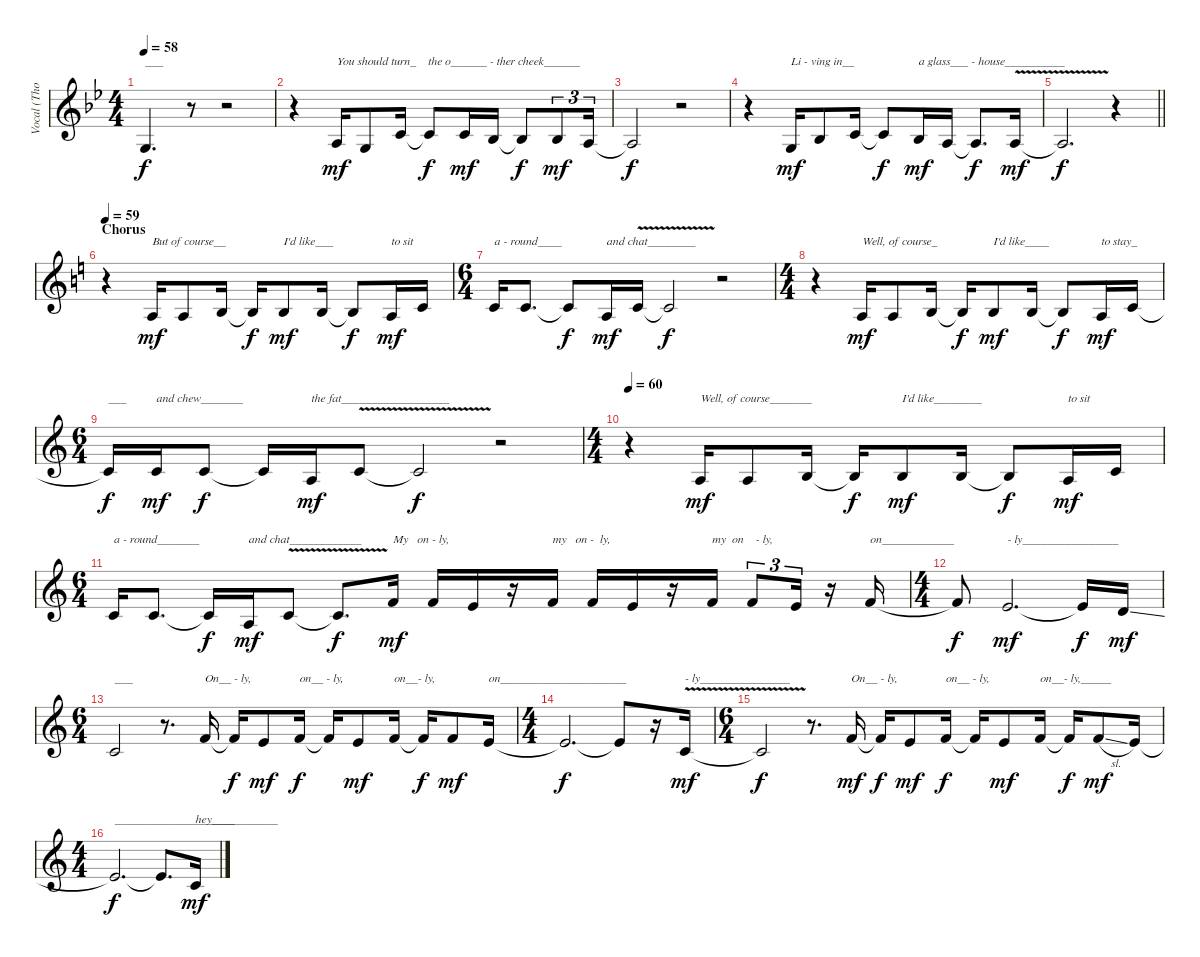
\track ("Vocal (Thom Yorke)" "Vocal (Tho") {instrument altosax}
\staff {score}
\tuning (E4 B3 G3 D3 A2 E2) {hide}
\ts (4 4)
\tempo 58
\clef g2
\ks gminor
0.3{t}.4{d txt "___" dy f} r.8 r.2 |
r.4 2.3.16{txt "You should turn_    the o______ - ther cheek______" dy mf} 0.3.8 1.2.16 1.2{t}.8{dy f} 1.2.16{dy mf} 3.3.16 3.3{t}.8{dy f beam merge} 3.3.8{tu (3 2) dy mf} 2.3.16{tu (3 2)} |
2.3{t}.2{dy f} r.2 |
r.4 0.3.16{txt "Li - ving in__" dy mf} 3.3.8 1.2.16 1.2{t}.8{dy f} 3.3.16{txt "a glass___ - house__________" dy mf} 2.3.16 2.3{t}.8{d dy f beam merge} 2.3{v}.16{dy mf} |
\barLineRight lightlight
2.3{t}.2{d dy f} r.4 |
\section ("" "Chorus")
\tempo 59
\ks aminor
r.4 2.3.16{txt "But of course__" dy mf} 2.3.8 0.2.16 0.2{t}.16{dy f} 0.2.8{txt "I'd like___" dy mf} 0.2.16 0.2{t}.8{dy f beam merge} 2.3.16{txt "to sit" dy mf} 1.2.16 |
\ts (6 4)
1.2.16{txt "a - round____"} 1.2.8{d beam split} 1.2{t}.8{dy f} 2.3.16{txt "and chat________" dy mf} 1.2{v}.16 1.2{t}.2{dy f} r.2 |
\ts (4 4)
r.4 2.3.16{txt "Well, of course_" dy mf} 2.3.8 0.2.16 0.2{t}.16{dy f} 0.2.8{txt "I'd like____" dy mf} 0.2.16 0.2{t}.8{dy f beam merge} 2.3.16{txt "to stay_" dy mf} 1.2.16 |
\ts (6 4)
1.2{t}.16{txt "___" dy f} 1.2.16{txt "and chew_______" dy mf} 1.2.8{dy f beam split} 1.2{t}.16 2.3.16{txt "the fat__________________" dy mf} 1.2{v}.8 1.2{t}.2{dy f} r.2 |
\ts (4 4)
\tempo 60
r.4 2.3.16{txt "Well, of course_______" dy mf} 2.3.8 0.2.16 0.2{t}.16{dy f} 0.2.8{txt "I'd like________" dy mf} 0.2.16 0.2{t}.8{dy f beam merge} 2.3.16{txt "to sit" dy mf} 1.2.16 |
\ts (6 4)
1.2.16{txt "a - round_______"} 1.2.8{d beam split} 1.2{t}.16{dy f} 2.3.16{txt "and chat____________" dy mf} 1.2{v}.8{beam split} 1.2{t}.8{d dy f} 1.1.16{txt "My   on - ly," dy mf beam split} 1.1.16 0.1.16 r.16 1.1.16{txt "my   on -  ly," beam split} 1.1.16 0.1.16 r.16 1.1.16{txt "my  on    - ly," beam split} 1.1.8{tu (3 2)} 0.1.16{tu (3 2)} r.16 1.1.16{txt "on____________"} |
\ts (4 4)
1.1{t}.8{dy f} 0.1.2{d txt "- ly________________" dy mf} 0.1{t}.16{dy f} 3.2{ss}.16{dy mf} |
\ts (6 4)
1.2.2{txt "___"} r.8{d} 1.1.16{txt "On__ - ly,"} 1.1{t}.16{dy f} 0.1.8{dy mf} 1.1.16{txt "on__ - ly," dy f beam split} 1.1{t}.16 0.1.8{dy mf} 1.1.16{txt "on__- ly," beam split} 1.1{t}.16{dy f} 1.1.8{dy mf} 0.1.16{txt "on_____________________"} |
\ts (4 4)
0.1{t}.2{d dy f} 0.1{t}.8 r.16 1.2{v}.16{txt "- ly_______________" dy mf} |
\ts (6 4)
1.2{t}.2{dy f} r.8{d} 1.1.16{txt "On__ - ly," dy mf} 1.1{t}.16{dy f} 0.1.8{dy mf} 1.1.16{txt "on__ - ly," dy f beam split} 1.1{t}.16 0.1.8{dy mf} 1.1.16{txt "on__- ly,_____" beam split} 1.1{t}.16{dy f} 1.1{sl}.8{dy mf} 0.1.16 |
\ts (4 4)
0.1{t}.2{d txt "____________________" dy f} 0.1{t}.8{d} 1.2.16{txt "hey___________" dy mf}
